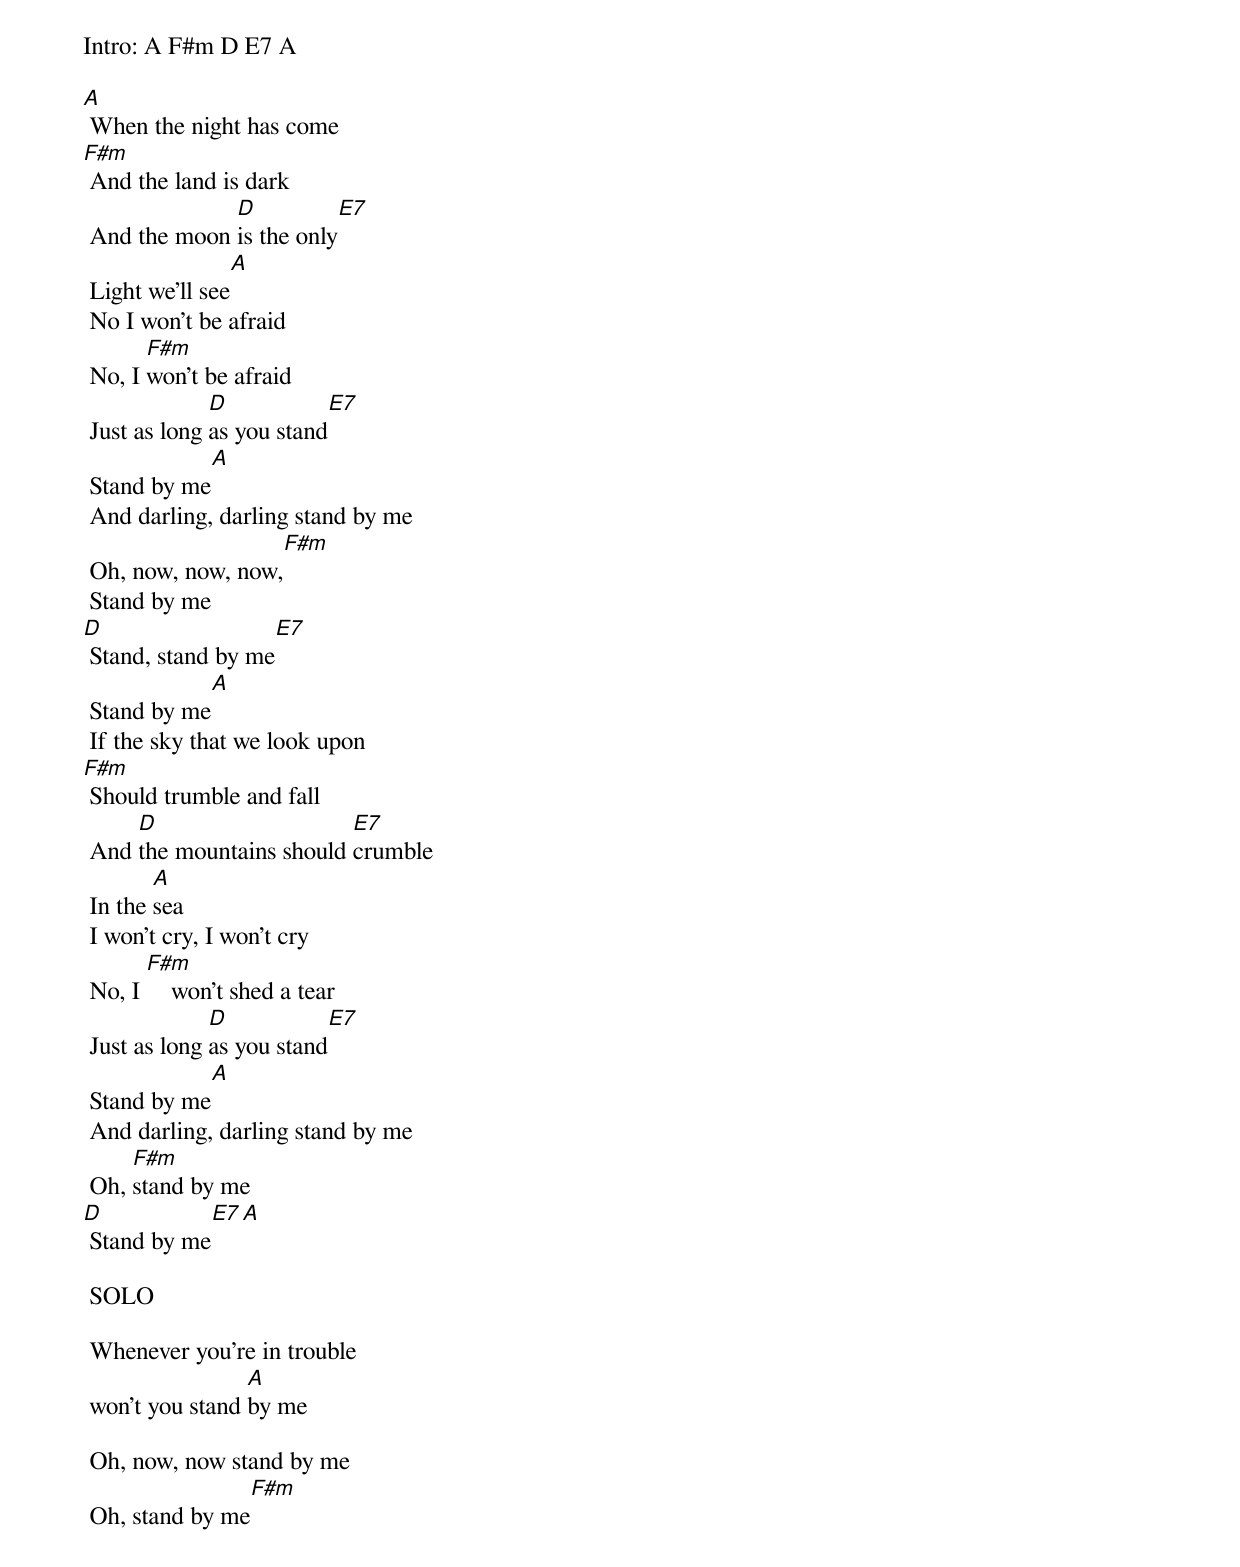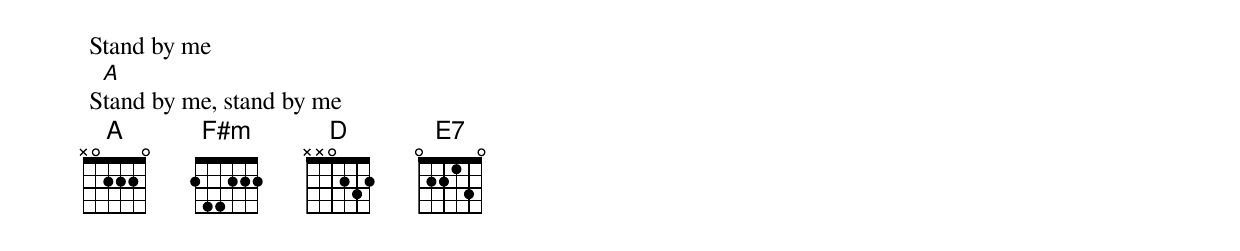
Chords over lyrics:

Intro: A F#m D E7 A

A
 When the night has come
F#m
 And the land is dark
              D           E7
 And the moon is the only
                 A
 Light we'll see
 No I won't be afraid
       F#m
 No, I won't be afraid
              D	           E7
 Just as long as you stand
             A
 Stand by me
 And darling, darling stand by me
                    F#m
 Oh, now, now, now,
 Stand by me
D                   E7
 Stand, stand by me
             A
 Stand by me
 If the sky that we look upon
F#m
 Should trumble and fall
     D	                  E7
 And the mountains should crumble
        A
 In the sea
 I won't cry, I won't cry
       F#m
 No, I     won't shed a tear
              D            E7
 Just as long as you stand
             A
 Stand by me
 And darling, darling stand by me
     F#m
 Oh, stand by me
D            E7 A
 Stand by me

 SOLO

 Whenever you're in trouble
                 A
 won't you stand by me

 Oh, now, now stand by me
                 F#m
 Oh, stand by me

 Stand by me
  A
 Stand by me, stand by me
